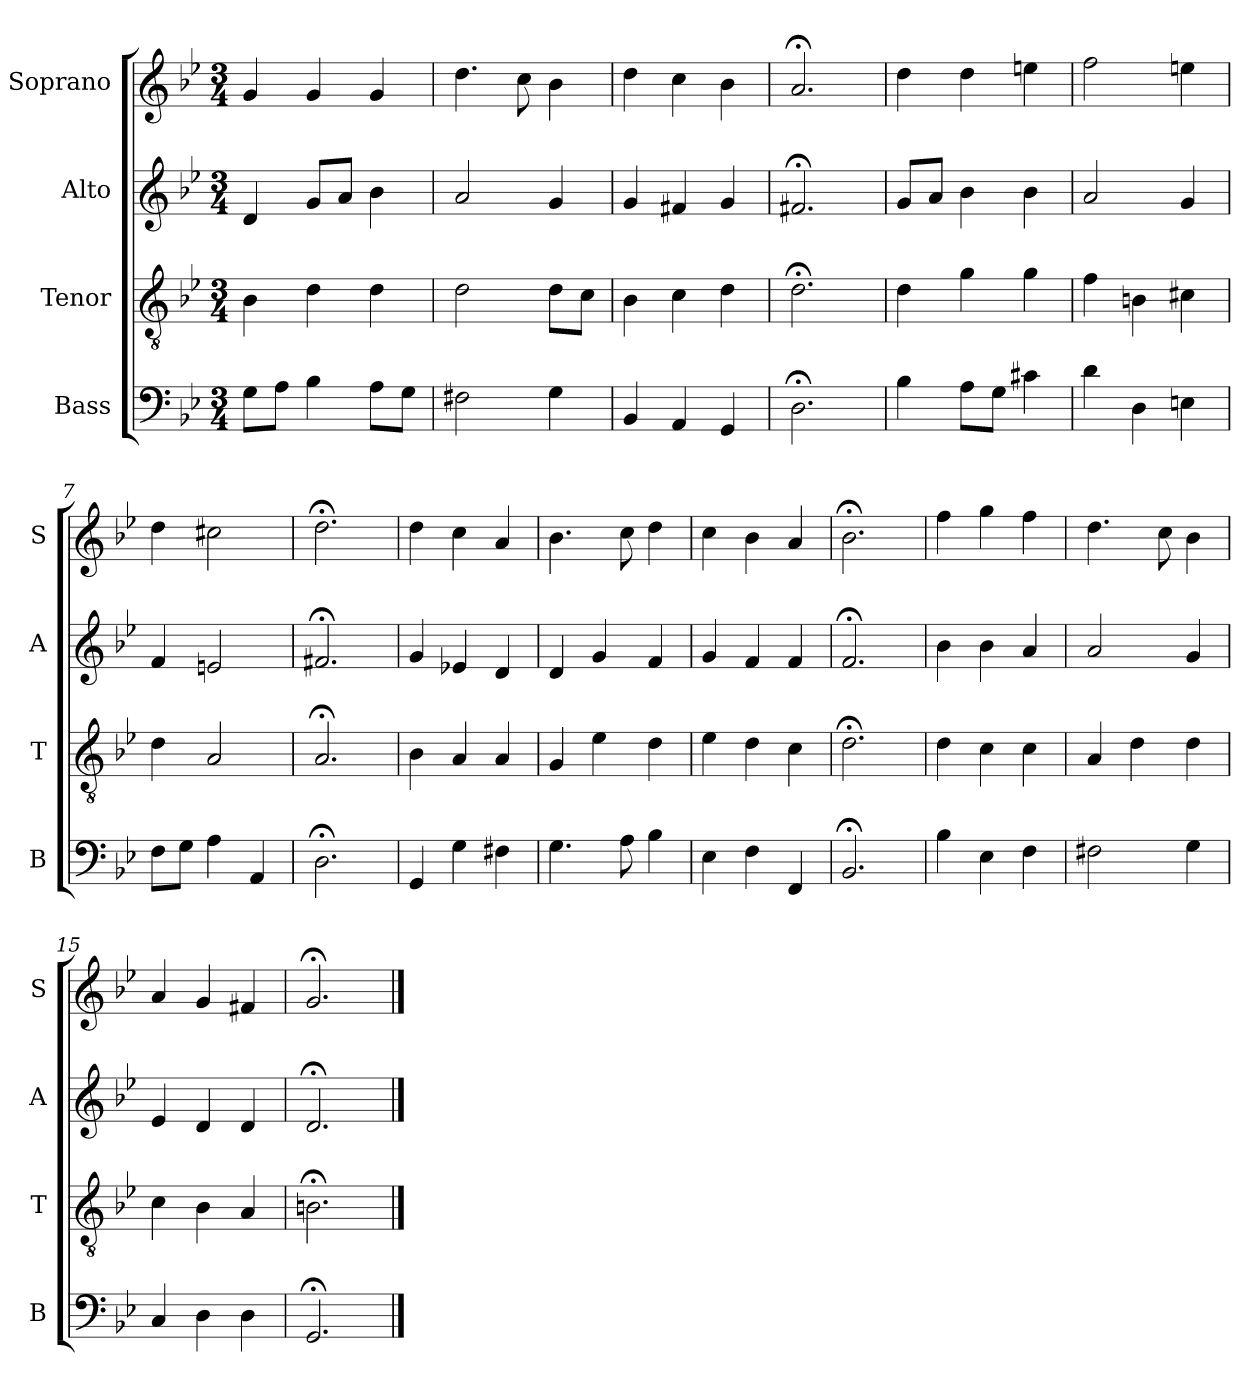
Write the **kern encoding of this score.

**kern	**kern	**kern	**kern
*part4	*part3	*part2	*part1
*staff4	*staff3	*staff2	*staff1
*I"Bass	*I"Tenor	*I"Alto	*I"Soprano
*I'B	*I'T	*I'A	*I'S
*clefF4	*clefGv2	*clefG2	*clefG2
*k[b-e-]	*k[b-e-]	*k[b-e-]	*k[b-e-]
*g:	*g:	*g:	*g:
*M3/4	*M3/4	*M3/4	*M3/4
*MM100	*MM100	*MM100	*MM100
=1	=1	=1	=1
8GL	4B-	4d	4g
8AJ	.	.	.
4B-	4d	8gL	4g
.	.	8aJ	.
8AL	4d	4b-	4g
8GJ	.	.	.
=2	=2	=2	=2
2F#X	2d	2a	4.dd
.	.	.	8cc
4G	8dL	4g	4b-
.	8cJ	.	.
=3	=3	=3	=3
4BB-	4B-	4g	4dd
4AA	4c	4f#X	4cc
4GG	4d	4g	4b-
=4	=4	=4	=4
2.D;<	2.d;<	2.f#X;<	2.a;<
=5	=5	=5	=5
4B-	4d	8gL	4dd
.	.	8aJ	.
8AL	4g	4b-	4dd
8GJ	.	.	.
4c#X	4g	4b-	4een
=6	=6	=6	=6
4d	4f	2a	2ff
4D	4Bn	.	.
4En	4c#X	4g	4een
=7	=7	=7	=7
8FL	4d	4f	4dd
8GJ	.	.	.
4A	2A	2en	2cc#X
4AA	.	.	.
=8	=8	=8	=8
2.D;<	2.A;<	2.f#X;<	2.dd;<
=9	=9	=9	=9
4GG	4B-	4g	4dd
4G	4A	4e-X	4cc
4F#X	4A	4d	4a
=10	=10	=10	=10
4.G	4G	4d	4.b-
.	4e-	4g	.
8A	.	.	8cc
4B-	4d	4f	4dd
=11	=11	=11	=11
4E-	4e-	4g	4cc
4F	4d	4f	4b-
4FF	4c	4f	4a
=12	=12	=12	=12
2.BB-;<	2.d;<	2.f;<	2.b-;<
=13	=13	=13	=13
4B-	4d	4b-	4ff
4E-	4c	4b-	4gg
4F	4c	4a	4ff
=14	=14	=14	=14
2F#X	4A	2a	4.dd
.	4d	.	.
.	.	.	8cc
4G	4d	4g	4b-
=15	=15	=15	=15
4C	4c	4e-	4a
4D	4B-	4d	4g
4D	4A	4d	4f#X
=16	=16	=16	=16
2.GG;<	2.Bn;<	2.d;<	2.g;<
==	==	==	==
*-	*-	*-	*-
